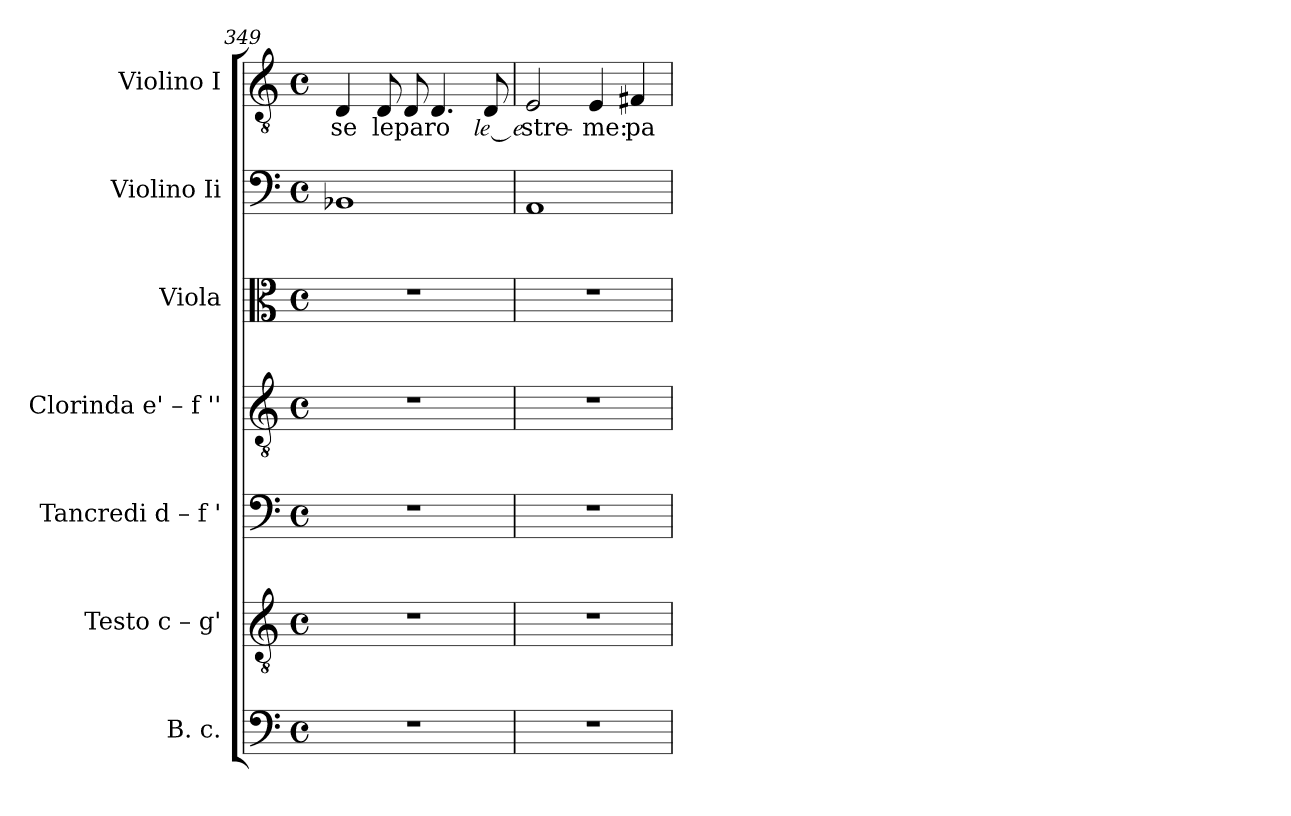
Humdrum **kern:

**kern	**kern	**kern	**kern	**kern	**kern	**kern	**text
*part7	*part6	*part5	*part4	*part3	*part2	*part1	*part1
*staff7	*staff6	*staff5	*staff4	*staff3	*staff2	*staff1	*staff1
*I"B. c.	*I"Testo  c – g'	*I"Tancredi  d – f '	*I"Clorinda  e' – f ''	*I"Viola	*I"Violino Ii	*I"Violino I	*
*clefF4	*clefGv2	*clefF4	*clefGv2	*clefC3	*clefF4	*clefGv2	*
*k[]	*k[]	*k[]	*k[]	*k[]	*k[]	*k[]	*
*C:	*C:	*C:	*C:	*C:	*C:	*C:	*
*M4/4	*M4/4	*M4/4	*M4/4	*M4/4	*M4/4	*M4/4	*
*met(c)	*met(c)	*met(c)	*met(c)	*met(c)	*met(c)	*met(c)	*
=349	=349	=349	=349	=349	=349	=349	=349
!	!	!	!	!	!	!	!LO:LY:b:cj
1r	1r	1r	1r	1r	1BB-X	4D/	se
!	!	!	!	!	!	!	!LO:LY:b:cj
.	.	.	.	.	.	8D/	leparo
!	!	!	!	!	!	!	!LO:LY:b:cj
.	.	.	.	.	.	8D/	.
!	!	!	!	!	!	!	!LO:LY:b:cj
.	.	.	.	.	.	4.D/	.
!	!	!	!	!	!	!	!LO:LY:b:cj
.	.	.	.	.	.	8D/	le‿e
=350	=350	=350	=350	=350	=350	=350	=350
!	!	!	!	!	!	!	!LO:LY:b:cj
1r	1r	1r	1r	1r	1AA	2E/	stre-
!	!	!	!	!	!	!	!LO:LY:b:cj
.	.	.	.	.	.	4E/	-me:
!	!	!	!	!	!	!	!LO:LY:b:cj
.	.	.	.	.	.	4F#X/	pa-
=	=	=	=	=	=	=	=
*-	*-	*-	*-	*-	*-	*-	*-
